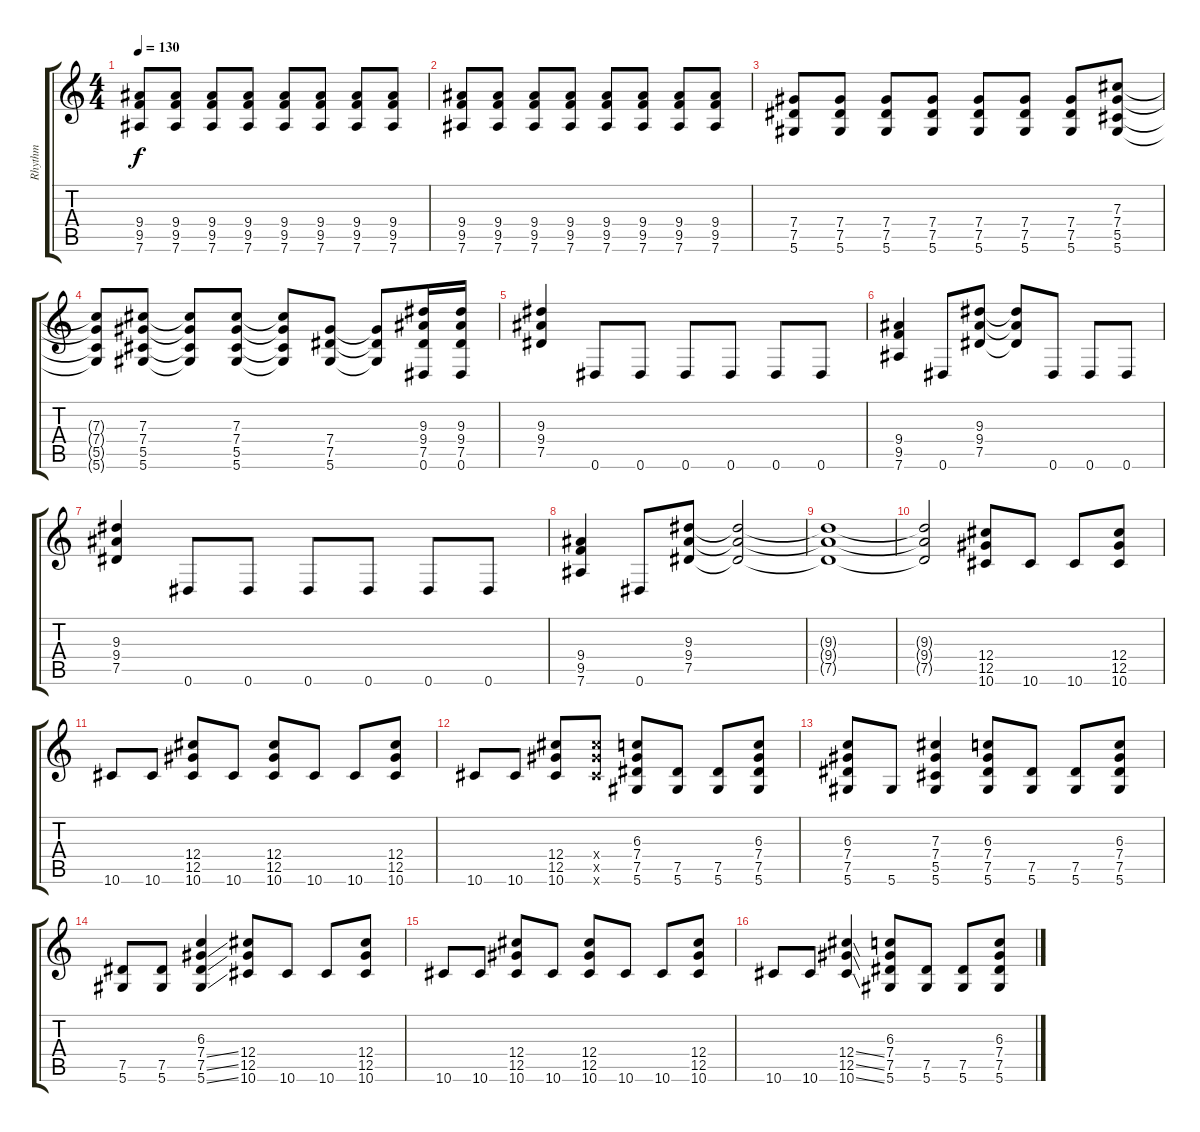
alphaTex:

\track ("Rhythm" "Rhythm") {instrument overdrivenguitar}
\staff {score tabs}
\tuning (Eb4 Bb3 Gb3 Db3 Ab2 Eb2) {hide}
\ts (4 4)
\tempo 130
\clef g2
\ks c
(9.4 9.5 7.6).8{dy f} (9.4 9.5 7.6).8 (9.4 9.5 7.6).8 (9.4 9.5 7.6).8 (9.4 9.5 7.6).8 (9.4 9.5 7.6).8 (9.4 9.5 7.6).8 (9.4 9.5 7.6).8 |
(9.4 9.5 7.6).8 (9.4 9.5 7.6).8 (9.4 9.5 7.6).8 (9.4 9.5 7.6).8 (9.4 9.5 7.6).8 (9.4 9.5 7.6).8 (9.4 9.5 7.6).8 (9.4 9.5 7.6).8 |
(7.4 7.5 5.6).8 (7.4 7.5 5.6).8 (7.4 7.5 5.6).8 (7.4 7.5 5.6).8 (7.4 7.5 5.6).8 (7.4 7.5 5.6).8 (7.4 7.5 5.6).8 (7.3 7.4 5.5 5.6).8 |
(7.3{t} 7.4{t} 5.5{t} 5.6{t}).8 (7.3 7.4 5.5 5.6).8 (7.3{t} 7.4{t} 5.5{t} 5.6{t}).8 (7.3 7.4 5.5 5.6).8 (7.3{t} 7.4{t} 5.5{t} 5.6{t}).8 (7.4 7.5 5.6).8 (7.4{t} 7.5{t} 5.6{t}).8 (9.3 9.4 7.5 0.6).16 (9.3 9.4 7.5 0.6).16 |
(9.3 9.4 7.5).4 0.6.8 0.6.8 0.6.8 0.6.8 0.6.8 0.6.8 |
(9.4 9.5 7.6).4 0.6.8 (9.3 9.4 7.5).8 (9.3{t} 9.4{t} 7.5{t}).8 0.6.8 0.6.8 0.6.8 |
(9.3 9.4 7.5).4 0.6.8 0.6.8 0.6.8 0.6.8 0.6.8 0.6.8 |
(9.4 9.5 7.6).4 0.6.8 (9.3 9.4 7.5).8 (9.3{t} 9.4{t} 7.5{t}).2 |
(9.3{t} 9.4{t} 7.5{t}).1 |
(9.3{t} 9.4{t} 7.5{t}).2 (12.4 12.5 10.6).8 10.6.8 10.6.8 (12.4 12.5 10.6).8 |
10.6.8 10.6.8 (12.4 12.5 10.6).8 10.6.8 (12.4 12.5 10.6).8 10.6.8 10.6.8 (12.4 12.5 10.6).8 |
10.6.8 10.6.8 (12.4 12.5 10.6).8 (12.4{x} 12.5{x} 10.6{x}).8 (6.3 7.4 7.5 5.6).8 (7.5 5.6).8 (7.5 5.6).8 (6.3 7.4 7.5 5.6).8 |
(6.3 7.4 7.5 5.6).8 5.6.8 (7.3 7.4 5.5 5.6).4 (6.3 7.4 7.5 5.6).8 (7.5 5.6).8 (7.5 5.6).8 (6.3 7.4 7.5 5.6).8 |
(7.5 5.6).8 (7.5 5.6).8 (6.3 7.4{ss} 7.5{ss} 5.6{ss}).4 (12.4 12.5 10.6).8 10.6.8 10.6.8 (12.4 12.5 10.6).8 |
10.6.8 10.6.8 (12.4 12.5 10.6).8 10.6.8 (12.4 12.5 10.6).8 10.6.8 10.6.8 (12.4 12.5 10.6).8 |
10.6.8 10.6.8 (12.4{ss} 12.5{ss} 10.6{ss}).4 (6.3 7.4 7.5 5.6).8 (7.5 5.6).8 (7.5 5.6).8 (6.3 7.4 7.5 5.6).8
